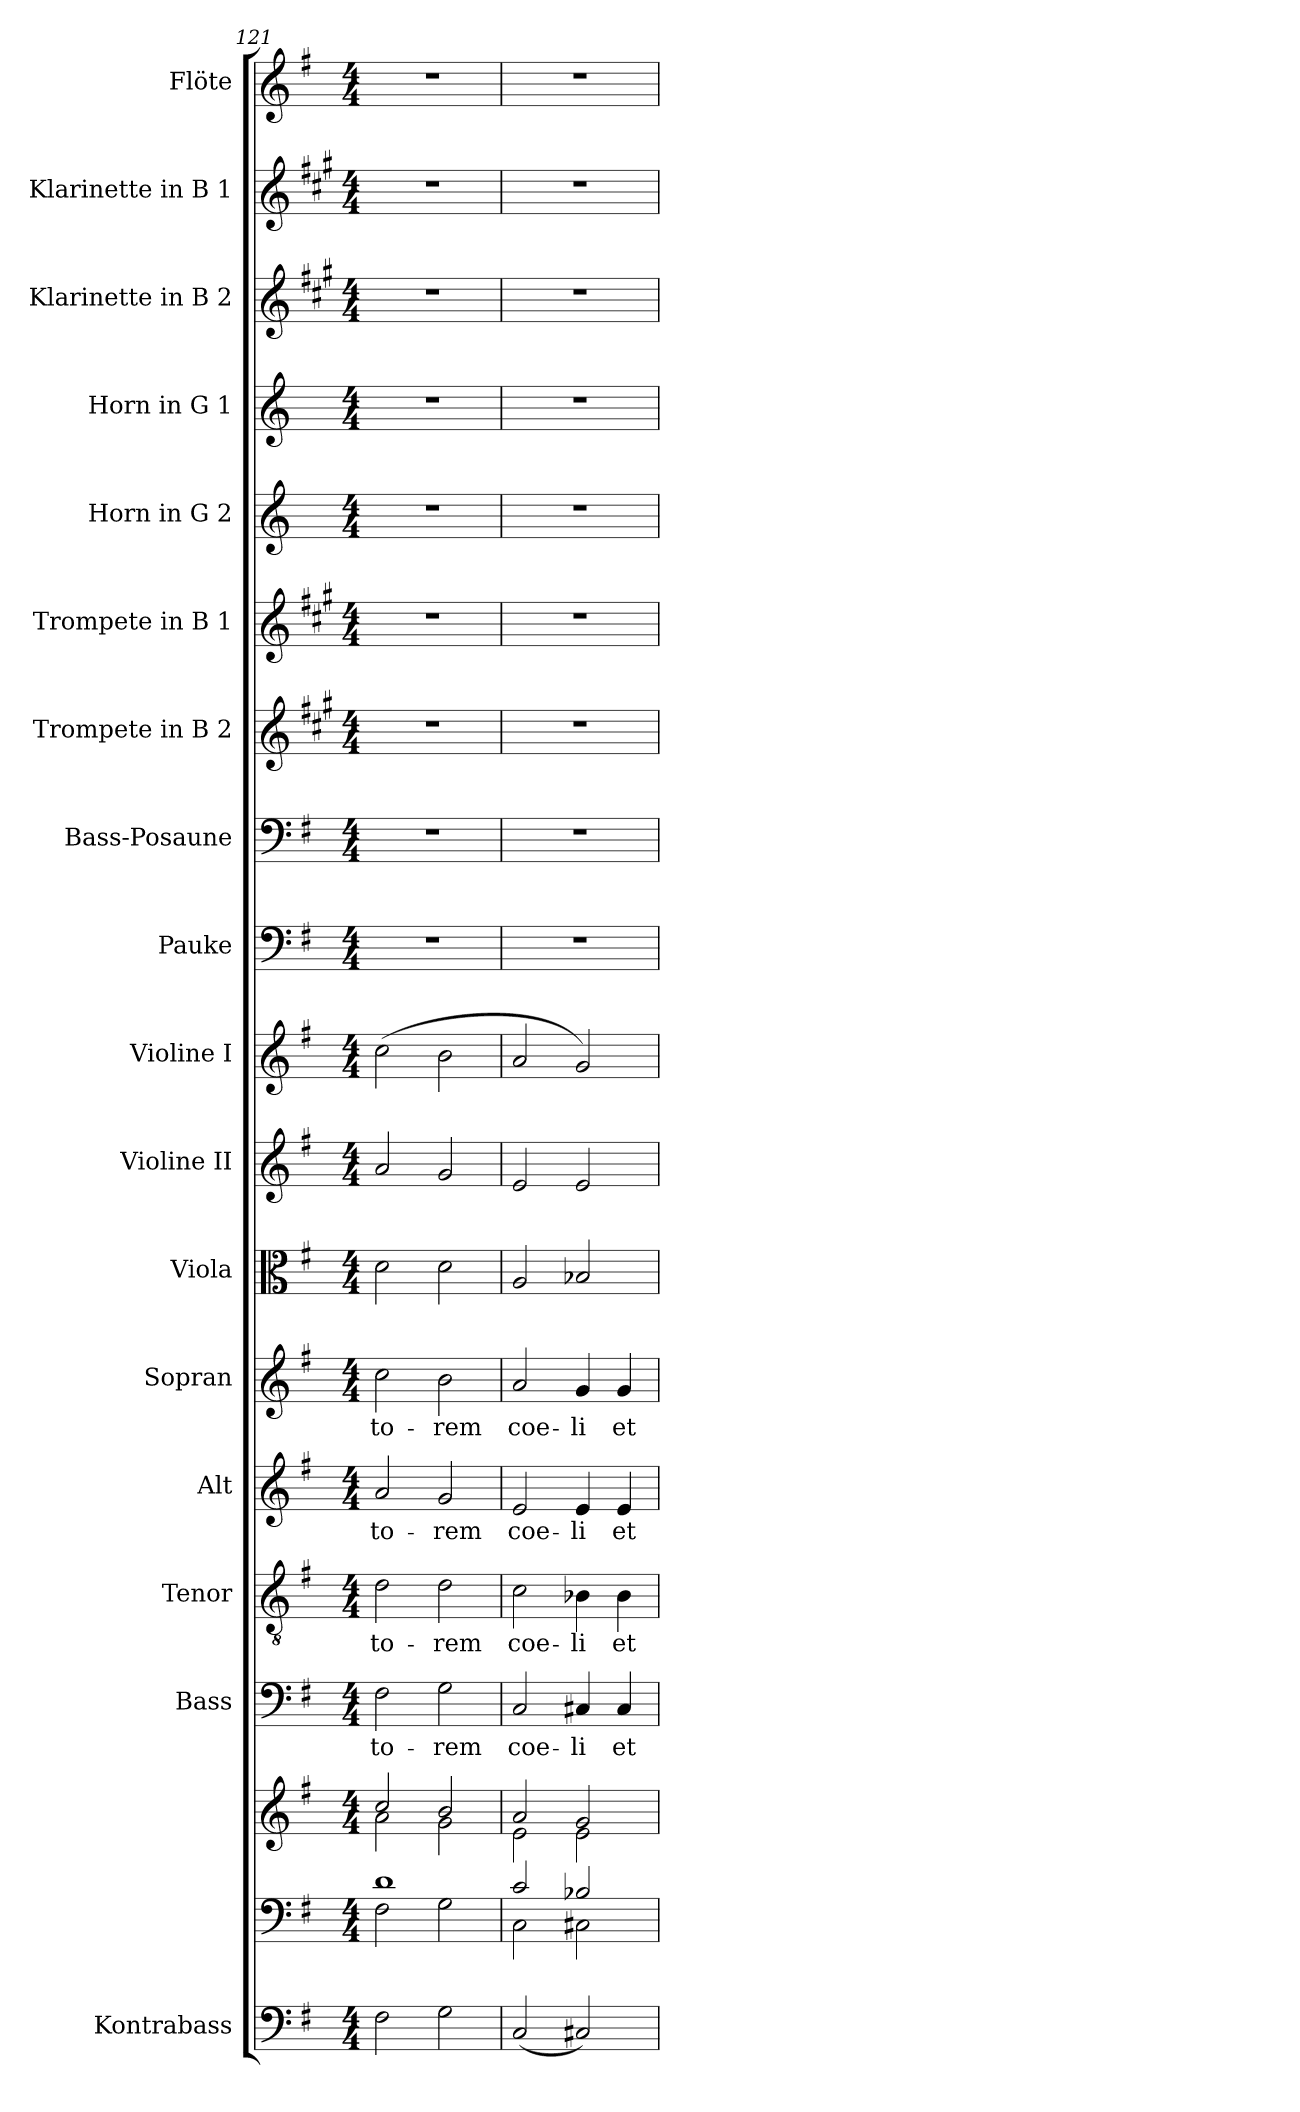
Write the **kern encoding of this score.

**kern	**kern	**kern	**kern	**text	**kern	**text	**kern	**text	**kern	**text	**kern	**kern	**kern	**kern	**kern	**kern	**kern	**kern	**kern	**kern	**kern	**kern
*part18	*part17	*part17	*part16	*part16	*part15	*part15	*part14	*part14	*part13	*part13	*part12	*part11	*part10	*part9	*part8	*part7	*part6	*part5	*part4	*part3	*part2	*part1
*staff19	*staff18	*staff17	*staff16	*staff16	*staff15	*staff15	*staff14	*staff14	*staff13	*staff13	*staff12	*staff11	*staff10	*staff9	*staff8	*staff7	*staff6	*staff5	*staff4	*staff3	*staff2	*staff1
*I"Kontrabass	*	*	*I"Bass	*	*I"Tenor	*	*I"Alt	*	*I"Sopran	*	*I"Viola	*I"Violine II	*I"Violine I	*I"Pauke	*I"Bass-Posaune	*I"Trompete in B 2	*I"Trompete in B 1	*I"Horn in G 2	*I"Horn in G 1	*I"Klarinette in B 2	*I"Klarinette in B 1	*I"Flöte
*I'Kb.	*	*	*I'B	*	*I'T	*	*I'A	*	*I'S	*	*I'Vla.	*I'Vl. II	*I'Vl. I	*I'Pk.	*I'B. Pos.	*	*	*I'Hrn. 2	*I'Hrn. 1	*	*	*I'Fl.
*clefF4	*clefF4	*clefG2	*clefF4	*	*clefGv2	*	*clefG2	*	*clefG2	*	*clefC3	*clefG2	*clefG2	*clefF4	*clefF4	*clefG2	*clefG2	*clefG2	*clefG2	*clefG2	*clefG2	*clefG2
*ITrd7c12	*	*	*	*	*	*	*	*	*	*	*	*	*	*	*	*ITrd1c2	*ITrd1c2	*ITrd3c5	*ITrd3c5	*ITrd1c2	*ITrd1c2	*
*k[f#]	*k[f#]	*k[f#]	*k[f#]	*	*k[f#]	*	*k[f#]	*	*k[f#]	*	*k[f#]	*k[f#]	*k[f#]	*k[f#]	*k[f#]	*k[f#]	*k[f#]	*k[f#]	*k[f#]	*k[f#]	*k[f#]	*k[f#]
*G:	*G:	*G:	*G:	*	*G:	*	*G:	*	*G:	*	*G:	*G:	*G:	*G:	*G:	*G:	*G:	*G:	*G:	*G:	*G:	*G:
*M4/4	*M4/4	*M4/4	*M4/4	*	*M4/4	*	*M4/4	*	*M4/4	*	*M4/4	*M4/4	*M4/4	*M4/4	*M4/4	*M4/4	*M4/4	*M4/4	*M4/4	*M4/4	*M4/4	*M4/4
=121	=121	=121	=121	=121	=121	=121	=121	=121	=121	=121	=121	=121	=121	=121	=121	=121	=121	=121	=121	=121	=121	=121
*	*^	*^	*	*	*	*	*	*	*	*	*	*	*	*	*	*	*	*	*	*	*	*
!	!	!	!	!	!	!LO:LY:b	!	!LO:LY:b	!	!LO:LY:b	!	!LO:LY:b	!	!	!	!	!	!	!	!	!	!	!	!
2FF#\	1d	2F#\	2cc/	2a\	2F#\	-to-	2d\	-to-	2a/	-to-	2cc\	-to-	2d\	2a/	(>2cc\	1r	1r	1r	1r	1r	1r	1r	1r	1r
!	!	!	!	!	!	!LO:LY:b	!	!LO:LY:b	!	!LO:LY:b	!	!LO:LY:b	!	!	!	!	!	!	!	!	!	!	!	!
2GG\	.	2G\	2b/	2g\	2G\	-rem	2d\	-rem	2g/	-rem	2b\	-rem	2d\	2g/	2b\	.	.	.	.	.	.	.	.	.
=122	=122	=122	=122	=122	=122	=122	=122	=122	=122	=122	=122	=122	=122	=122	=122	=122	=122	=122	=122	=122	=122	=122	=122	=122
!	!	!	!	!	!	!LO:LY:b	!	!LO:LY:b	!	!LO:LY:b	!	!LO:LY:b	!	!	!	!	!	!	!	!	!	!	!	!
(<2CC/	2c/	2C\	2a/	2e\	2C/	coe-	2c\	coe-	2e/	coe-	2a/	coe-	2A/	2e/	2a/	1r	1r	1r	1r	1r	1r	1r	1r	1r
!	!	!	!	!	!	!LO:LY:b	!	!LO:LY:b	!	!LO:LY:b	!	!LO:LY:b	!	!	!	!	!	!	!	!	!	!	!	!
2CC#X/)	2B-X/	2C#X\	2g/	2e\	4C#X/	-li	4B-X\	-li	4e/	-li	4g/	-li	2B-X/	2e/	2g/)	.	.	.	.	.	.	.	.	.
!	!	!	!	!	!	!LO:LY:b	!	!LO:LY:b	!	!LO:LY:b	!	!LO:LY:b	!	!	!	!	!	!	!	!	!	!	!	!
.	.	.	.	.	4C#/	et	4B-\	et	4e/	et	4g/	et	.	.	.	.	.	.	.	.	.	.	.	.
*	*v	*v	*	*	*	*	*	*	*	*	*	*	*	*	*	*	*	*	*	*	*	*	*	*
*	*	*v	*v	*	*	*	*	*	*	*	*	*	*	*	*	*	*	*	*	*	*	*	*
=	=	=	=	=	=	=	=	=	=	=	=	=	=	=	=	=	=	=	=	=	=	=
*-	*-	*-	*-	*-	*-	*-	*-	*-	*-	*-	*-	*-	*-	*-	*-	*-	*-	*-	*-	*-	*-	*-
